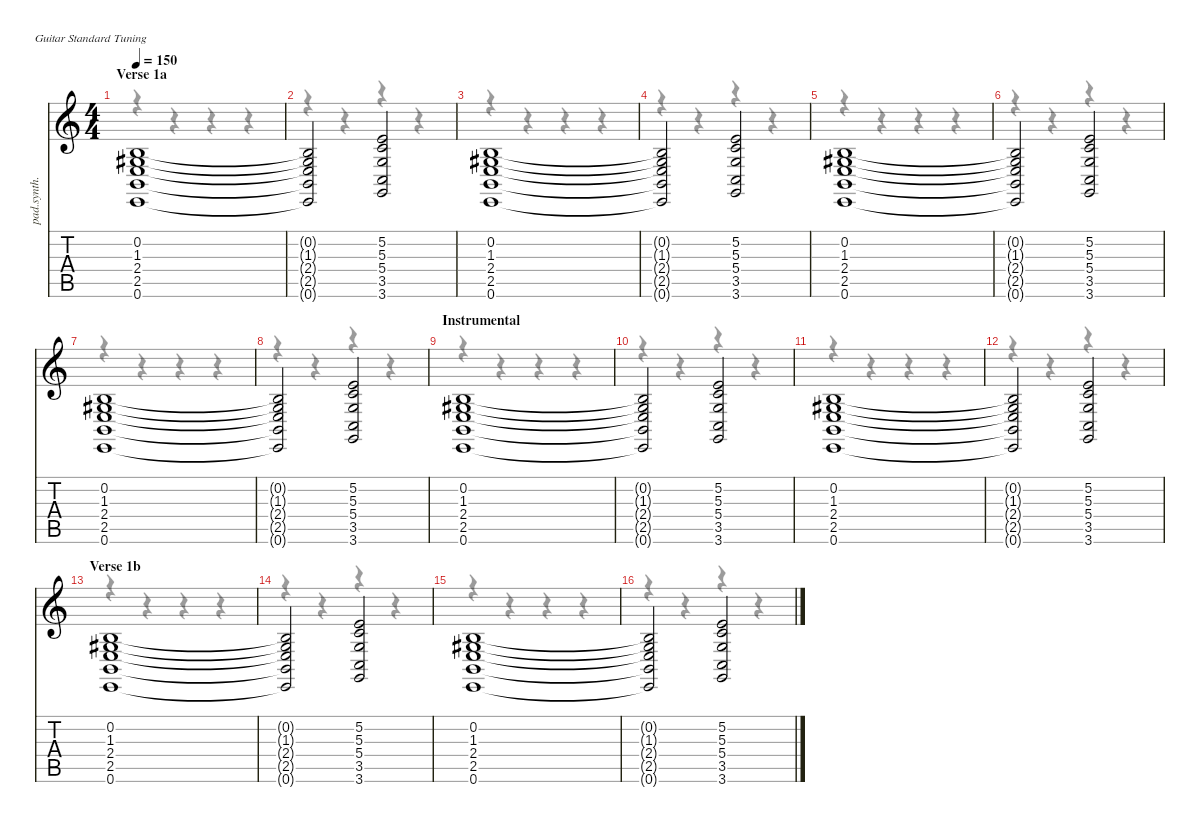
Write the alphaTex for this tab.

\defaultSystemsLayout 4
\hideDynamics
\bracketExtendMode nobrackets
\otherSystemsTrackNameOrientation horizontal
\track ("Pad" "pad.synth.") {instrument pad3polysynth}
\staff {score tabs}
\tuning (E4 B3 G3 D3 A2 E2)
\voice
\ts (4 4)
\section ("" "Verse 1a")
\tempo 150
\clef g2
\ks c
(0.2 1.3{acc #} 2.4 2.5 0.6).1{dy f beam Up} |
(0.2{t} 1.3{t acc #} 2.4{t} 2.5{t} 0.6{t}).2{beam Up} (5.2 5.3 5.4 3.5 3.6).2{beam Up} |
(0.2 1.3{acc #} 2.4 2.5 0.6).1{beam Up} |
(0.2{t} 1.3{t acc #} 2.4{t} 2.5{t} 0.6{t}).2{beam Up} (5.2 5.3 5.4 3.5 3.6).2{beam Up} |
(0.2 1.3{acc #} 2.4 2.5 0.6).1{beam Up} |
(0.2{t} 1.3{t acc #} 2.4{t} 2.5{t} 0.6{t}).2{beam Up} (5.2 5.3 5.4 3.5 3.6).2{beam Up} |
(0.2 1.3{acc #} 2.4 2.5 0.6).1{beam Up} |
(0.2{t} 1.3{t acc #} 2.4{t} 2.5{t} 0.6{t}).2{beam Up} (5.2 5.3 5.4 3.5 3.6).2{beam Up} |
\section ("" "Instrumental")
(0.2 1.3{acc #} 2.4 2.5 0.6).1{beam Up} |
(0.2{t} 1.3{t acc #} 2.4{t} 2.5{t} 0.6{t}).2{beam Up} (5.2 5.3 5.4 3.5 3.6).2{beam Up} |
(0.2 1.3{acc #} 2.4 2.5 0.6).1{beam Up} |
(0.2{t} 1.3{t acc #} 2.4{t} 2.5{t} 0.6{t}).2{beam Up} (5.2 5.3 5.4 3.5 3.6).2{beam Up} |
\section ("" "Verse 1b")
(0.2 1.3{acc #} 2.4 2.5 0.6).1{beam Up} |
(0.2{t} 1.3{t acc #} 2.4{t} 2.5{t} 0.6{t}).2{beam Up} (5.2 5.3 5.4 3.5 3.6).2{beam Up} |
(0.2 1.3{acc #} 2.4 2.5 0.6).1{beam Up} |
(0.2{t} 1.3{t acc #} 2.4{t} 2.5{t} 0.6{t}).2{beam Up} (5.2 5.3 5.4 3.5 3.6).2{beam Up}
\voice
\clef g2
\ottava regular
\simile none
\ks c
r.4{dy mf beam Down} r.4{beam Down} r.4{beam Down} r.4{beam Down} |
r.4{beam Down} r.4{beam Down} r.4{beam Down} r.4{beam Down} |
r.4{beam Down} r.4{beam Down} r.4{beam Down} r.4{beam Down} |
r.4{beam Down} r.4{beam Down} r.4{beam Down} r.4{beam Down} |
r.4{beam Down} r.4{beam Down} r.4{beam Down} r.4{beam Down} |
r.4{beam Down} r.4{beam Down} r.4{beam Down} r.4{beam Down} |
r.4{beam Down} r.4{beam Down} r.4{beam Down} r.4{beam Down} |
r.4{beam Down} r.4{beam Down} r.4{beam Down} r.4{beam Down} |
r.4{beam Down} r.4{beam Down} r.4{beam Down} r.4{beam Down} |
r.4{beam Down} r.4{beam Down} r.4{beam Down} r.4{beam Down} |
r.4{beam Down} r.4{beam Down} r.4{beam Down} r.4{beam Down} |
r.4{beam Down} r.4{beam Down} r.4{beam Down} r.4{beam Down} |
r.4{beam Down} r.4{beam Down} r.4{beam Down} r.4{beam Down} |
r.4{beam Down} r.4{beam Down} r.4{beam Down} r.4{beam Down} |
r.4{beam Down} r.4{beam Down} r.4{beam Down} r.4{beam Down} |
r.4{beam Down} r.4{beam Down} r.4{beam Down} r.4{beam Down}
